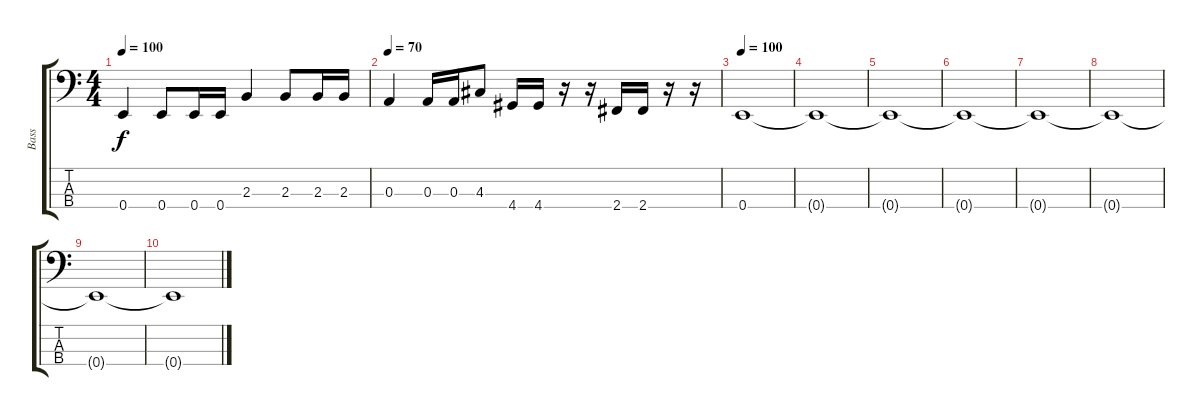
\track ("Bass" "Bass") {instrument electricbasspick}
\staff {score tabs}
\tuning (G2 D2 A1 E1) {hide}
\ts (4 4)
\tempo 100
\clef f4
\ks c
0.4.4{dy f} 0.4.8 0.4.16 0.4.16 2.3.4 2.3.8 2.3.16 2.3.16 |
\tempo 70
0.3.4 0.3.16 0.3.16 4.3.8 4.4.16 4.4.16 r.16 r.16 2.4.16 2.4.16 r.16 r.16 |
\tempo 100
0.4.1 |
0.4{t}.1 |
0.4{t}.1 |
0.4{t}.1 |
0.4{t}.1 |
0.4{t}.1 |
0.4{t}.1 |
0.4{t}.1
